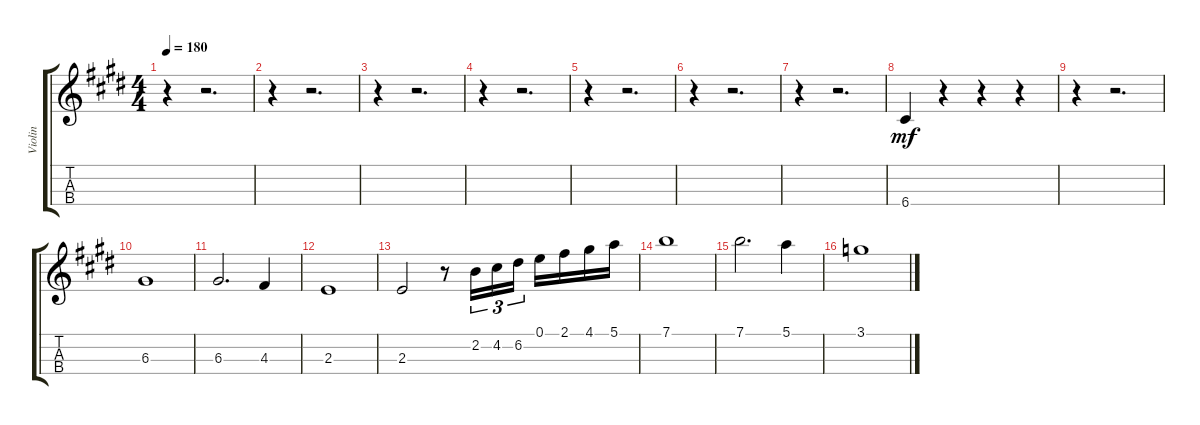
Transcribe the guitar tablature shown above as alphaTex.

\track ("Violin" "Violin") {instrument violin}
\staff {score tabs}
\tuning (E5 A4 D4 G3) {hide}
\ts (4 4)
\tempo 180
\clef g2
\ks e
r.4{dy mf instrument violin} r.2{d} |
r.4 r.2{d} |
r.4 r.2{d} |
r.4 r.2{d} |
r.4 r.2{d} |
r.4 r.2{d} |
r.4 r.2{d} |
6.4.4 r.4 r.4 r.4 |
r.4 r.2{d} |
6.3.1 |
6.3.2{d} 4.3.4 |
2.3.1 |
2.3.2 r.8 2.2.16{tu (3 2)} 4.2.16{tu (3 2)} 6.2.16{tu (3 2)} 0.1.16 2.1.16 4.1.16 5.1.16 |
7.1.1 |
7.1.2{d} 5.1.4 |
3.1.1
